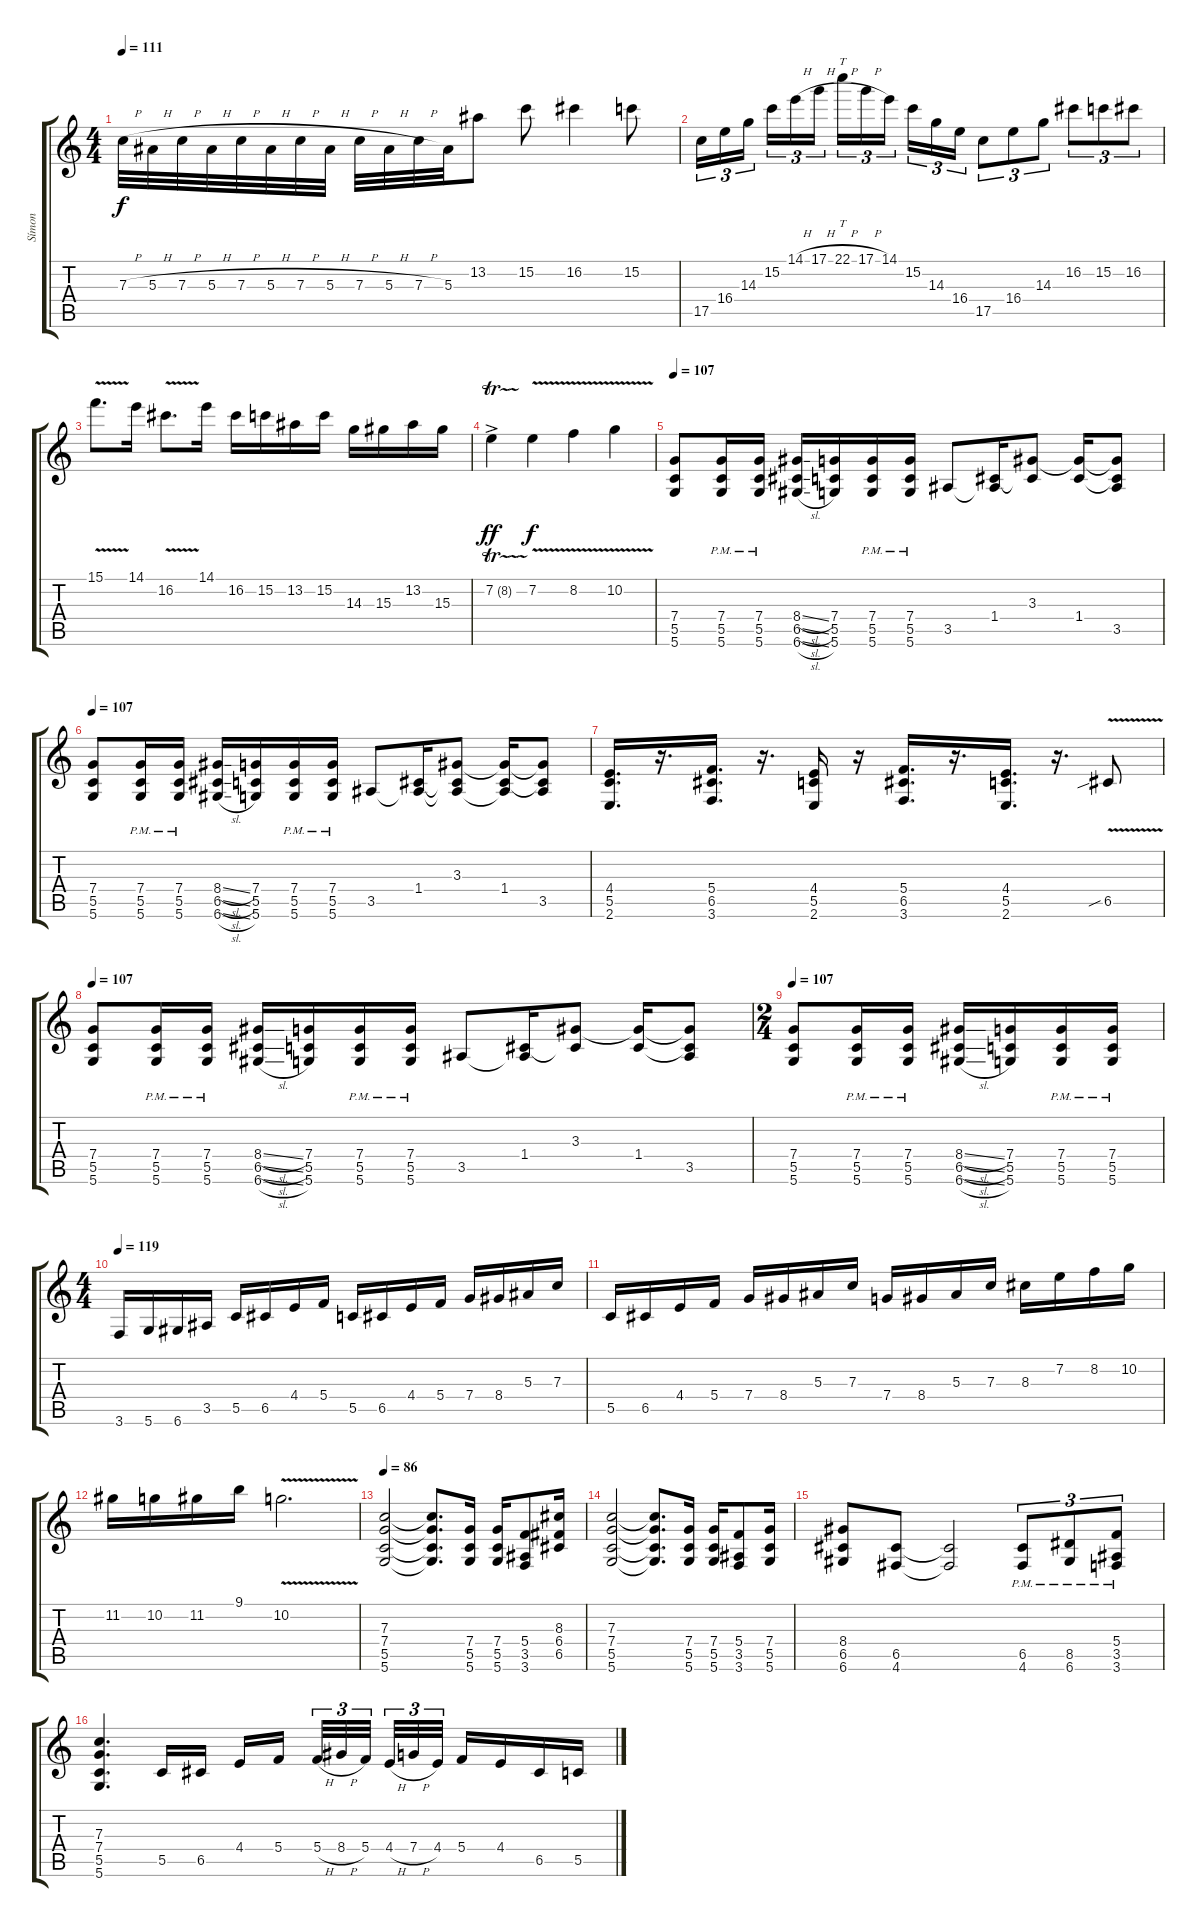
\track ("Símon" "Símon") {instrument distortionguitar}
\staff {score tabs}
\tuning (D4 A3 F3 C3 G2 D2) {hide}
\ts (4 4)
\tempo 111
\clef g2
\ks c
7.3{h}.32{dy f} 5.3{h}.32 7.3{h}.32 5.3{h}.32 7.3{h}.32 5.3{h}.32 7.3{h}.32 5.3{h}.32 7.3{h}.32 5.3{h}.32 7.3{h}.32 5.3.32 13.2.8 15.2.8 16.2.4 15.2.8 |
17.5.16{tu (3 2)} 16.4.16{tu (3 2)} 14.3.16{tu (3 2) beam splitsecondary} 15.2.16{tu (3 2)} 14.1{h}.16{tu (3 2)} 17.1{h}.16{tu (3 2)} 22.1{h}.16{tt tu (3 2)} 17.1{h}.16{tu (3 2)} 14.1.16{tu (3 2) beam splitsecondary} 15.2.16{tu (3 2)} 14.3.16{tu (3 2)} 16.4.16{tu (3 2)} 17.5.8{tu (3 2)} 16.4.8{tu (3 2)} 14.3.8{tu (3 2)} 16.2.8{tu (3 2)} 15.2.8{tu (3 2)} 16.2.8{tu (3 2)} |
15.1{v}.8{d} 14.1.16 16.2{v}.8{d} 14.1.16 16.2.16 15.2.16 13.2.16 15.2.16 14.3.16 15.3.16 13.2.16 15.3.16 |
7.2{tr (8 32) ac}.4{dy ff} 7.2{v}.4{dy f} 8.2{v}.4 10.2{v}.4 |
\tempo 107
(7.4 5.5 5.6).8 (7.4{pm} 5.5{pm} 5.6{pm}).16 (7.4{pm} 5.5{pm} 5.6{pm}).16 (8.4{sl} 6.5{sl} 6.6{sl}).16 (7.4 5.5 5.6).16 (7.4{pm} 5.5{pm} 5.6{pm}).16 (7.4{pm} 5.5{pm} 5.6{pm}).16 3.5.8 (1.4 3.5{t}).16 (3.3 1.4{t}).8 (3.3{t} 1.4).16 (3.3{t} 1.4{t} 3.5).8 |
\tempo 107
(7.4 5.5 5.6).8 (7.4{pm} 5.5{pm} 5.6{pm}).16 (7.4{pm} 5.5{pm} 5.6{pm}).16 (8.4{sl} 6.5{sl} 6.6{sl}).16 (7.4 5.5 5.6).16 (7.4{pm} 5.5{pm} 5.6{pm}).16 (7.4{pm} 5.5{pm} 5.6{pm}).16 3.5.8 (1.4 3.5{t}).16 (3.3 1.4{t} 3.5{t}).8 (3.3{t} 1.4 3.5{t}).16 (3.3{t} 1.4{t} 3.5).8 |
(4.4 5.5 2.6).16{d} r.16{d} (5.4 6.5 3.6).16{d} r.16{d} (4.4 5.5 2.6).16 r.16 (5.4 6.5 3.6).16{d} r.16{d} (4.4 5.5 2.6).16{d} r.16{d} 6.5{v sib}.8 |
\tempo 107
(7.4 5.5 5.6).8 (7.4{pm} 5.5{pm} 5.6{pm}).16 (7.4{pm} 5.5{pm} 5.6{pm}).16 (8.4{sl} 6.5{sl} 6.6{sl}).16 (7.4 5.5 5.6).16 (7.4{pm} 5.5{pm} 5.6{pm}).16 (7.4{pm} 5.5{pm} 5.6{pm}).16 3.5.8 (1.4 3.5{t}).16 (3.3 1.4{t}).8 (3.3{t} 1.4).16 (3.3{t} 1.4{t} 3.5).8 |
\ts (2 4)
\tempo 107
(7.4 5.5 5.6).8 (7.4{pm} 5.5{pm} 5.6{pm}).16 (7.4{pm} 5.5{pm} 5.6{pm}).16 (8.4{sl} 6.5{sl} 6.6{sl}).16 (7.4 5.5 5.6).16 (7.4{pm} 5.5{pm} 5.6{pm}).16 (7.4{pm} 5.5{pm} 5.6{pm}).16 |
\ts (4 4)
\tempo 119
3.6.16 5.6.16 6.6.16 3.5.16 5.5.16 6.5.16 4.4.16 5.4.16 5.5.16 6.5.16 4.4.16 5.4.16 7.4.16 8.4.16 5.3.16 7.3.16 |
5.5.16 6.5.16 4.4.16 5.4.16 7.4.16 8.4.16 5.3.16 7.3.16 7.4.16 8.4.16 5.3.16 7.3.16 8.3.16 7.2.16 8.2.16 10.2.16 |
11.2.16 10.2.16 11.2.16 9.1.16 10.2{v}.2{d} |
\tempo 86
(7.3 7.4 5.5 5.6).2 (7.3{t} 7.4{t} 5.5{t} 5.6{t}).8{d} (7.4 5.5 5.6).16 (7.4 5.5 5.6).16 (5.4 3.5 3.6).8 (8.3 6.4 6.5).16 |
(7.3 7.4 5.5 5.6).2 (7.3{t} 7.4{t} 5.5{t} 5.6{t}).8{d} (7.4 5.5 5.6).16 (7.4 5.5 5.6).16 (5.4 3.5 3.6).8 (7.4 5.5 5.6).16 |
(8.4 6.5 6.6).8 (6.5 4.6).8 (6.5{t} 4.6{t}).2 (6.5{pm} 4.6{pm}).8{tu (3 2)} (8.5{pm} 6.6{pm}).8{tu (3 2)} (5.4{pm} 3.5{pm} 3.6{pm}).8{tu (3 2)} |
(7.3 7.4 5.5 5.6).4{d} 5.5.16 6.5.16 4.4.16 5.4.16{beam splitsecondary} 5.4{h}.32{tu (3 2)} 8.4{h}.32{tu (3 2)} 5.4.32{tu (3 2) beam splitsecondary} 4.4{h}.32{tu (3 2)} 7.4{h}.32{tu (3 2)} 4.4.32{tu (3 2)} 5.4.16 4.4.16 6.5.16 5.5.16
